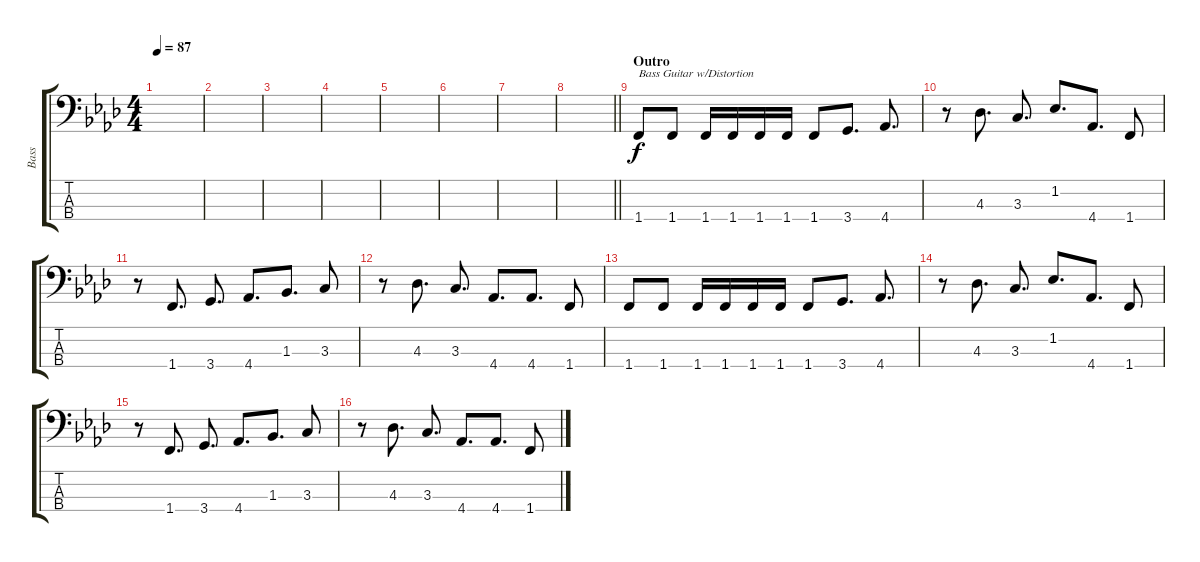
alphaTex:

\track ("Bass" "Bass") {instrument electricbassfinger}
\staff {score tabs}
\tuning (G2 D2 A1 E1) {hide}
\ts (4 4)
\tempo 87
\clef f4
\ks fminor
|
|
|
|
|
|
|
\barLineRight lightlight
|
\section ("" "Outro")
1.4.8{txt "Bass Guitar w/Distortion" volume 13 instrument lead2sawtooth} 1.4.8 1.4.16 1.4.16 1.4.16 1.4.16 1.4.8 3.4.8{d} 4.4.8{d} |
r.8 4.3.8{d} 3.3.8{d} 1.2.8{d} 4.4.8{d} 1.4.8 |
r.8 1.4.8{d} 3.4.8{d} 4.4.8{d} 1.3.8{d} 3.3.8 |
r.8 4.3.8{d} 3.3.8{d} 4.4.8{d} 4.4.8{d} 1.4.8 |
1.4.8 1.4.8 1.4.16 1.4.16 1.4.16 1.4.16 1.4.8 3.4.8{d} 4.4.8{d} |
r.8 4.3.8{d} 3.3.8{d} 1.2.8{d} 4.4.8{d} 1.4.8 |
r.8 1.4.8{d} 3.4.8{d} 4.4.8{d} 1.3.8{d} 3.3.8 |
r.8 4.3.8{d} 3.3.8{d} 4.4.8{d} 4.4.8{d} 1.4.8
